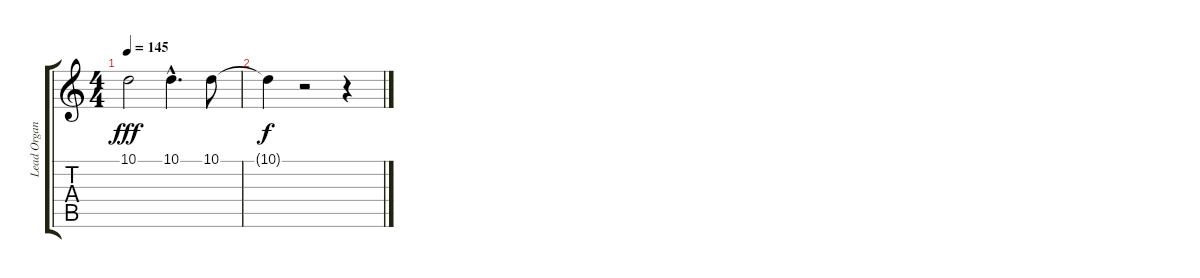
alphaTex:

\track ("Lead Organ 3" "Lead Organ") {instrument rockorgan}
\staff {score tabs}
\tuning (E4 B3 G3 D3 A2 E2) {hide}
\ts (4 4)
\tempo 145
\clef g2
\ks c
10.1.2{dy fff} 10.1{hac}.4{d} 10.1.8 |
10.1{t}.4{dy f} r.2 r.4
